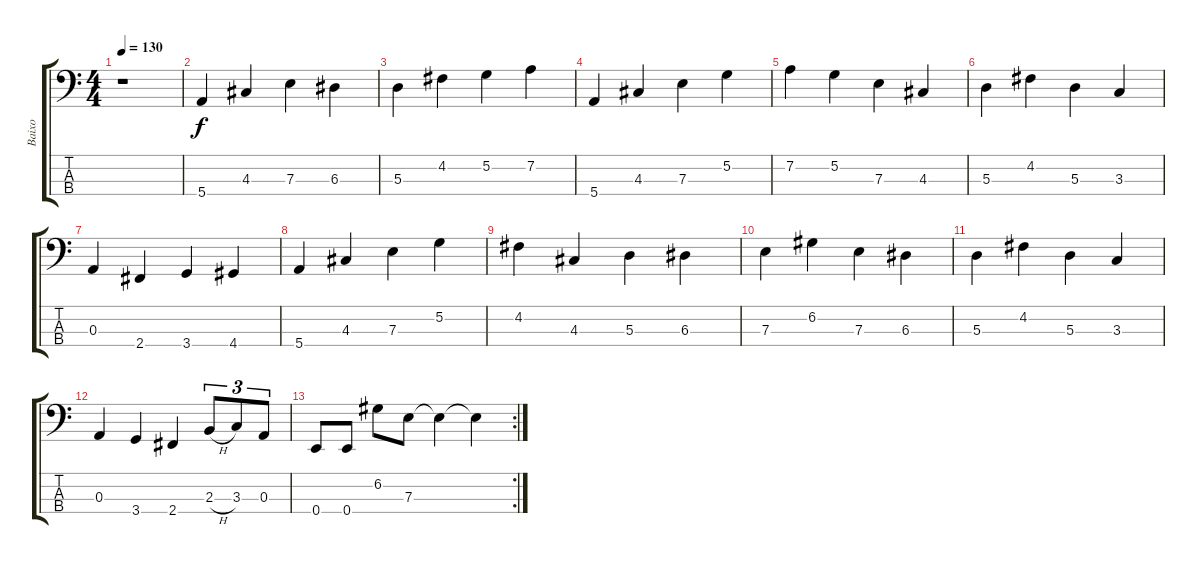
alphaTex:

\track ("Baixo" "Baixo") {instrument electricbassfinger}
\staff {score tabs}
\tuning (G2 D2 A1 E1) {hide}
\ts (4 4)
\tempo 130
\clef f4
\ks c
r.1{dy f instrument electricbassfinger} |
5.4.4 4.3.4 7.3.4 6.3.4 |
5.3.4 4.2.4 5.2.4 7.2.4 |
5.4.4 4.3.4 7.3.4 5.2.4 |
7.2.4 5.2.4 7.3.4 4.3.4 |
5.3.4 4.2.4 5.3.4 3.3.4 |
0.3.4 2.4.4 3.4.4 4.4.4 |
5.4.4 4.3.4 7.3.4 5.2.4 |
4.2.4 4.3.4 5.3.4 6.3.4 |
7.3.4 6.2.4 7.3.4 6.3.4 |
5.3.4 4.2.4 5.3.4 3.3.4 |
0.3.4 3.4.4 2.4.4 2.3{h}.8{tu (3 2)} 3.3.8{tu (3 2)} 0.3.8{tu (3 2)} |
\rc 2
0.4.8 0.4.8 6.2.8 7.3.8 7.3{t}.4 7.3{t}.4
